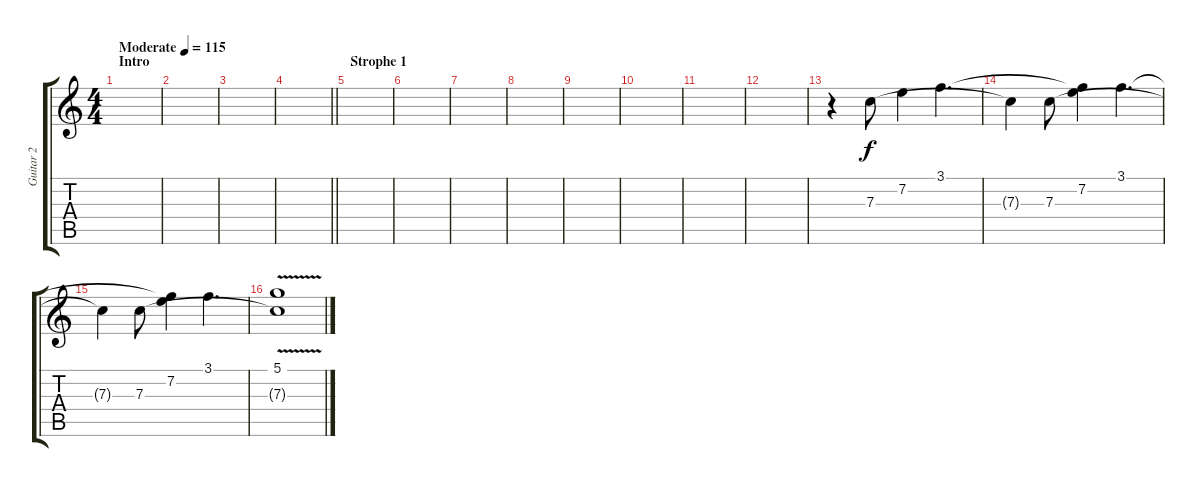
\track ("Guitar 2" "Guitar 2") {instrument overdrivenguitar}
\staff {score tabs}
\tuning (D4 A3 F3 C3 G2 D2) {hide}
\ts (4 4)
\section ("" "Intro")
\tempo (115 "Moderate")
\clef g2
\ks c
|
|
|
\barLineRight lightlight
|
\section ("" "Strophe 1")
|
|
|
|
|
|
|
|
r.4 7.3.8 7.2.4 3.1.4{d} |
7.3{t}.4 7.3.8 (3.1{t} 7.2).4 3.1.4{d} |
7.3{t}.4 7.3.8 (3.1{t} 7.2).4 3.1.4{d} |
(5.1{v} 7.3{t}).1
